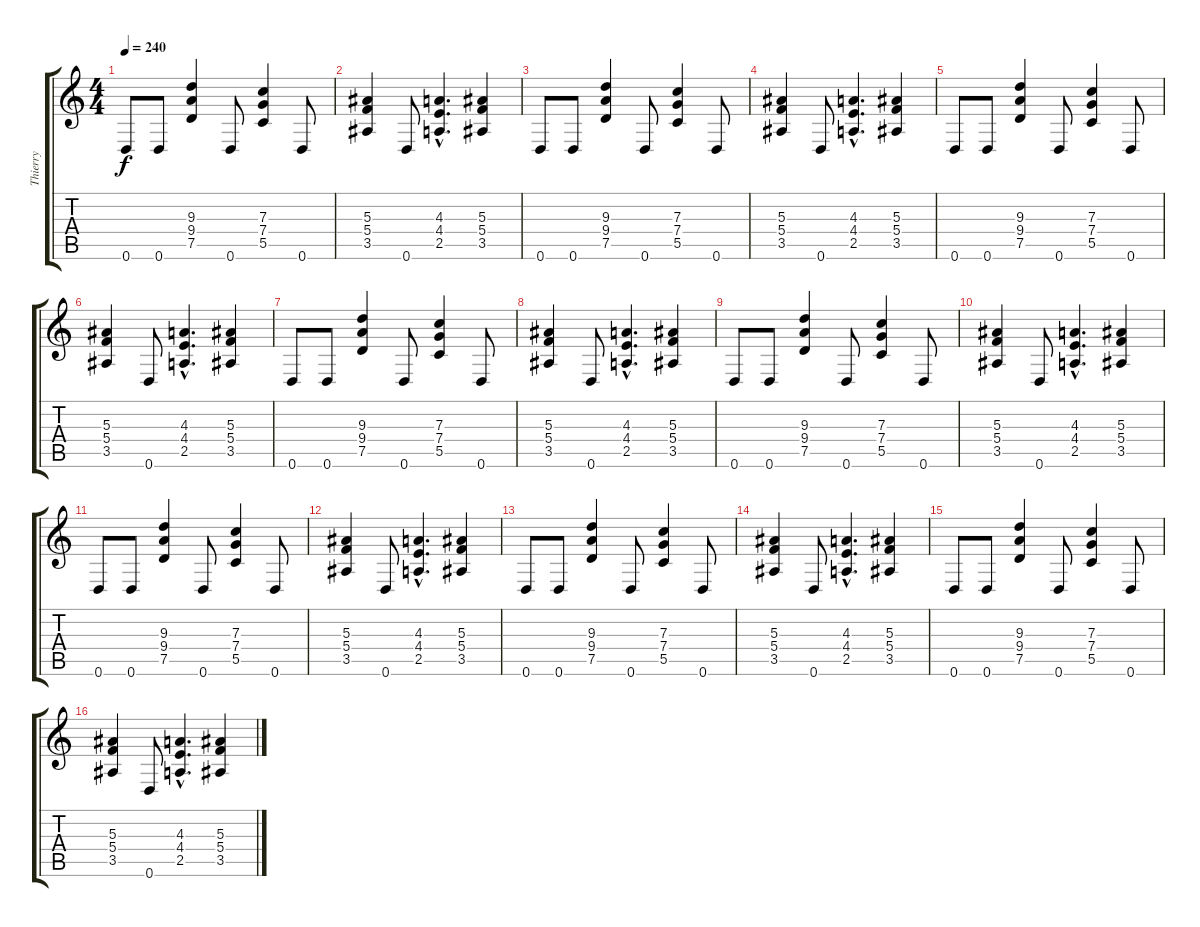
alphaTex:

\track ("Thierry" "Thierry") {instrument overdrivenguitar}
\staff {score tabs}
\tuning (D4 A3 F3 C3 G2 D2) {hide}
\ts (4 4)
\tempo 240
\clef g2
\ks c
0.6.8{dy f} 0.6.8 (9.3 9.4 7.5).4 0.6.8 (7.3 7.4 5.5).4 0.6.8 |
(5.3 5.4 3.5).4 0.6.8 (4.3{hac} 4.4{hac} 2.5{hac}).4{d} (5.3 5.4 3.5).4 |
0.6.8 0.6.8 (9.3 9.4 7.5).4 0.6.8 (7.3 7.4 5.5).4 0.6.8 |
(5.3 5.4 3.5).4 0.6.8 (4.3{hac} 4.4{hac} 2.5{hac}).4{d} (5.3 5.4 3.5).4 |
0.6.8 0.6.8 (9.3 9.4 7.5).4 0.6.8 (7.3 7.4 5.5).4 0.6.8 |
(5.3 5.4 3.5).4 0.6.8 (4.3{hac} 4.4{hac} 2.5{hac}).4{d} (5.3 5.4 3.5).4 |
0.6.8 0.6.8 (9.3 9.4 7.5).4 0.6.8 (7.3 7.4 5.5).4 0.6.8 |
(5.3 5.4 3.5).4 0.6.8 (4.3{hac} 4.4{hac} 2.5{hac}).4{d} (5.3 5.4 3.5).4 |
0.6.8 0.6.8 (9.3 9.4 7.5).4 0.6.8 (7.3 7.4 5.5).4 0.6.8 |
(5.3 5.4 3.5).4 0.6.8 (4.3{hac} 4.4{hac} 2.5{hac}).4{d} (5.3 5.4 3.5).4 |
0.6.8 0.6.8 (9.3 9.4 7.5).4 0.6.8 (7.3 7.4 5.5).4 0.6.8 |
(5.3 5.4 3.5).4 0.6.8 (4.3{hac} 4.4{hac} 2.5{hac}).4{d} (5.3 5.4 3.5).4 |
0.6.8 0.6.8 (9.3 9.4 7.5).4 0.6.8 (7.3 7.4 5.5).4 0.6.8 |
(5.3 5.4 3.5).4 0.6.8 (4.3{hac} 4.4{hac} 2.5{hac}).4{d} (5.3 5.4 3.5).4 |
0.6.8 0.6.8 (9.3 9.4 7.5).4 0.6.8 (7.3 7.4 5.5).4 0.6.8 |
(5.3 5.4 3.5).4 0.6.8 (4.3{hac} 4.4{hac} 2.5{hac}).4{d} (5.3 5.4 3.5).4
